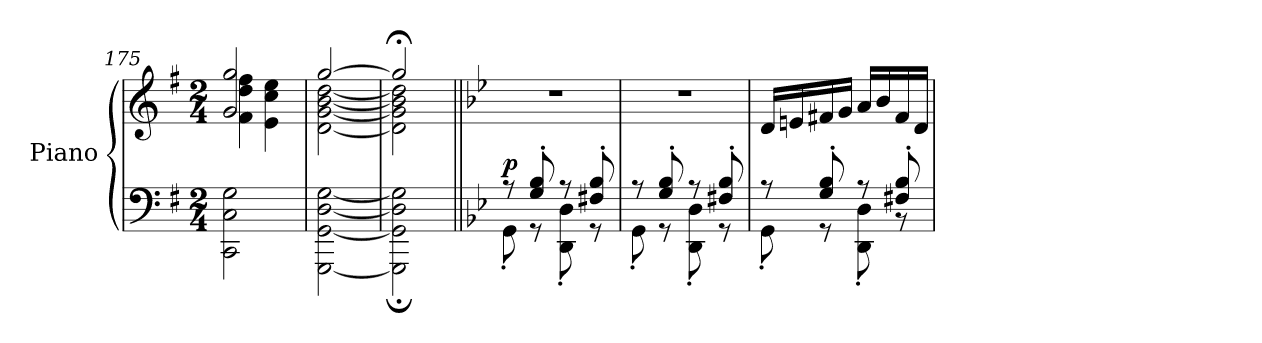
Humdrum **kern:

**kern	**kern	**dynam
*part1	*part1	*part1
*staff2	*staff1	*staff1/2
*I"Piano	*	*
*I'Pno.	*	*
*clefF4	*clefG2	*
*k[f#]	*k[f#]	*
*M2/4	*M2/4	*
=175	=175	=175
*^	*^	*
2ryy	2CC\ 2C\ 2G\	2g/ 2gg/	4f#\ 4dd\ 4ff#\	.
.	.	.	4e\ 4cc\ 4ee\	.
=176	=176	=176	=176	=176
2ryy	[2GGG\ [2GG\ [2D\ [2G\	[2gg/	[2d\ [2g\ [2b\ [2dd\	.
!!LO:PB:g=z	!!
=177	=177	=177	=177	=177
2ryy	2GGG\];< 2GG\];< 2D\];< 2G\];<	2gg;</]	2d\] 2g\] 2b\] 2dd\]	.
*	*	*v	*v	*
=178||	=178||	=178||	=178||
*k[b-e-]	*	*k[b-e-]	*
*	*	*^	*
!	!	!LO:TX:b:i:t=a tempo	!	!
!	!	!	!	!LO:DY:a=2
*	*	*v	*v	*
8r	8GG'\	2r	p
8G/' 8B-/'	8r	.	.
8r	8DD\' 8D\'	.	.
8F#X/' 8B-/'	8r	.	.
=179	=179	=179	=179
8r	8GG'\	2r	.
8G/' 8B-/'	8r	.	.
8r	8DD\' 8D\'	.	.
8F#X/' 8B-/'	8r	.	.
=180	=180	=180	=180
8r	8GG'\	16d/LL	.
.	.	16en/	.
8G/' 8B-/'	8r	16f#X/	.
.	.	16g/JJ	.
8r	8DD\' 8D\'	16a/LL	.
.	.	16b-/	.
8F#X/' 8B-/'	8r	16f#/	.
.	.	16d/JJ	.
*v	*v	*	*
=	=	=
*-	*-	*-
